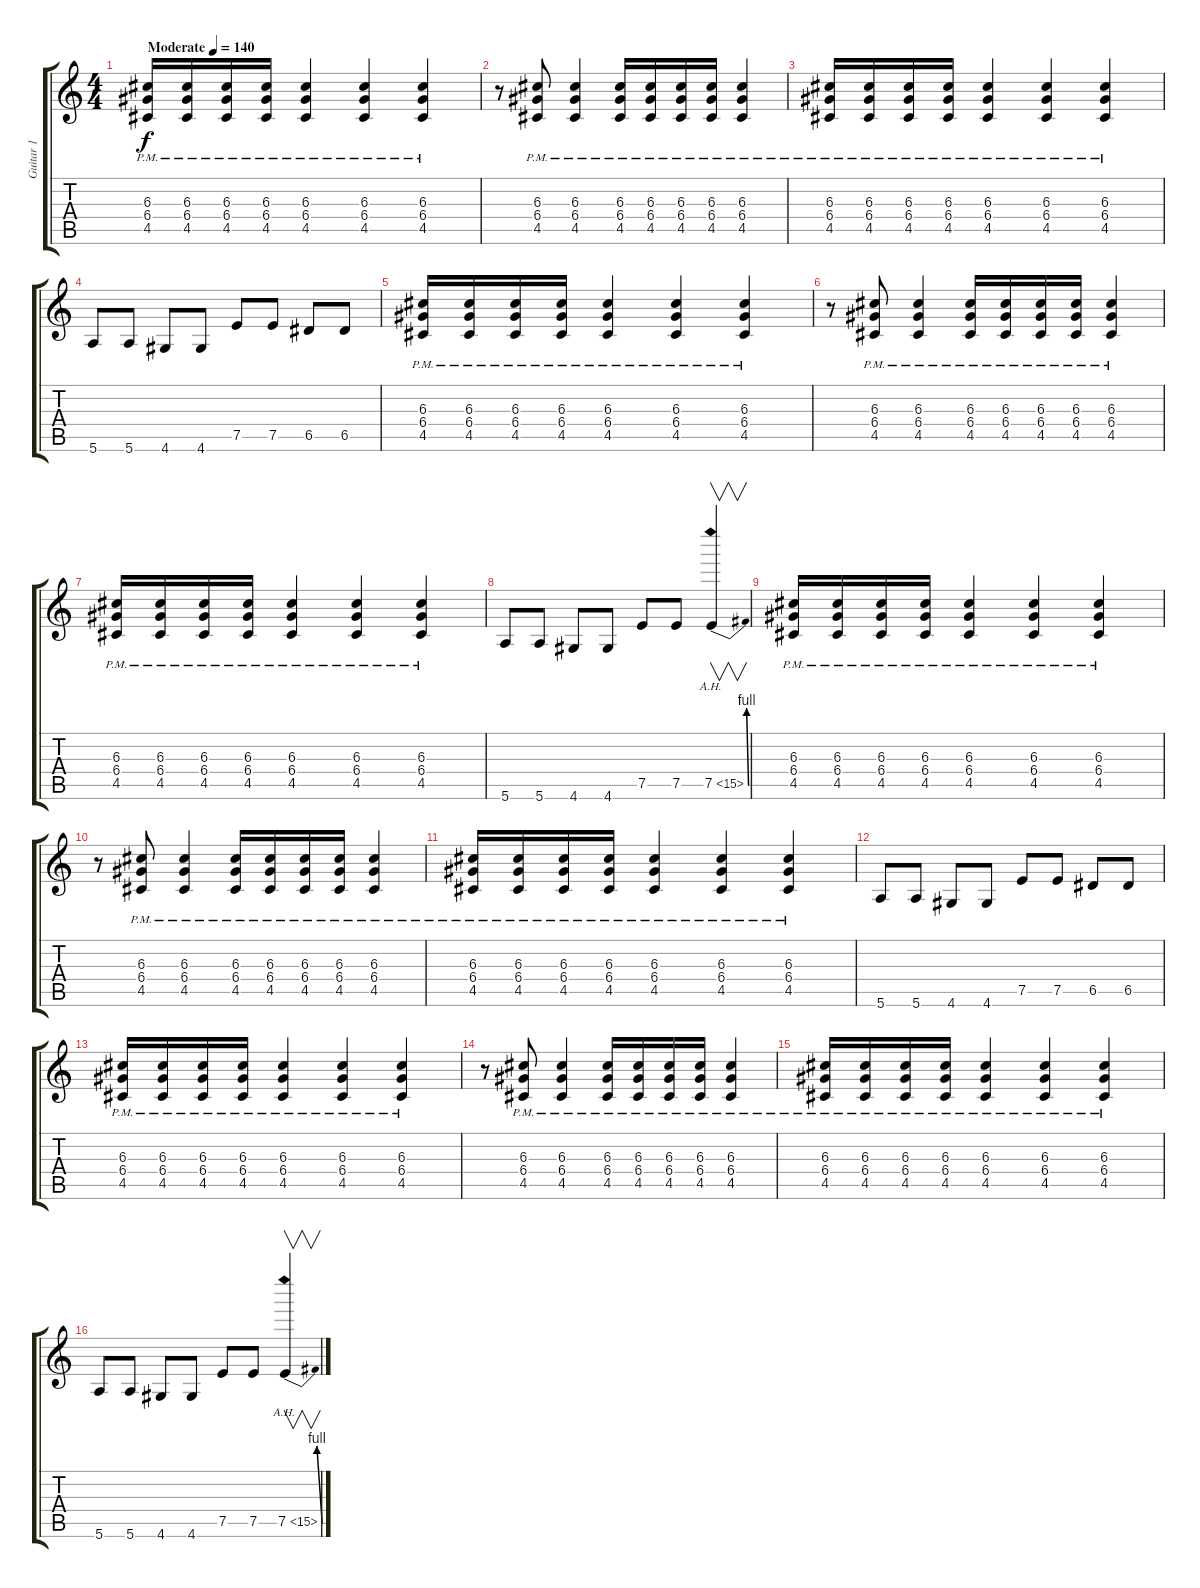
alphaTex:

\track ("Guitar 1" "Guitar 1") {instrument distortionguitar}
\staff {score tabs}
\tuning (E4 B3 G3 D3 A2 E2) {hide}
\ts (4 4)
\tempo (140 "Moderate")
\clef g2
\ks c
(6.3{pm} 6.4{pm} 4.5{pm}).16{dy f instrument distortionguitar} (6.3{pm} 6.4{pm} 4.5{pm}).16 (6.3{pm} 6.4{pm} 4.5{pm}).16 (6.3{pm} 6.4{pm} 4.5{pm}).16 (6.3{pm} 6.4{pm} 4.5{pm}).4 (6.3{pm} 6.4{pm} 4.5{pm}).4 (6.3{pm} 6.4{pm} 4.5{pm}).4 |
r.8 (6.3{pm} 6.4{pm} 4.5{pm}).8 (6.3{pm} 6.4{pm} 4.5{pm}).4 (6.3{pm} 6.4{pm} 4.5{pm}).16 (6.3{pm} 6.4{pm} 4.5{pm}).16 (6.3{pm} 6.4{pm} 4.5{pm}).16 (6.3{pm} 6.4{pm} 4.5{pm}).16 (6.3{pm} 6.4{pm} 4.5{pm}).4 |
(6.3{pm} 6.4{pm} 4.5{pm}).16 (6.3{pm} 6.4{pm} 4.5{pm}).16 (6.3{pm} 6.4{pm} 4.5{pm}).16 (6.3{pm} 6.4{pm} 4.5{pm}).16 (6.3{pm} 6.4{pm} 4.5{pm}).4 (6.3{pm} 6.4{pm} 4.5{pm}).4 (6.3{pm} 6.4{pm} 4.5{pm}).4 |
5.6.8 5.6.8 4.6.8 4.6.8 7.5.8 7.5.8 6.5.8 6.5.8 |
(6.3{pm} 6.4{pm} 4.5{pm}).16 (6.3{pm} 6.4{pm} 4.5{pm}).16 (6.3{pm} 6.4{pm} 4.5{pm}).16 (6.3{pm} 6.4{pm} 4.5{pm}).16 (6.3{pm} 6.4{pm} 4.5{pm}).4 (6.3{pm} 6.4{pm} 4.5{pm}).4 (6.3{pm} 6.4{pm} 4.5{pm}).4 |
r.8 (6.3{pm} 6.4{pm} 4.5{pm}).8 (6.3{pm} 6.4{pm} 4.5{pm}).4 (6.3{pm} 6.4{pm} 4.5{pm}).16 (6.3{pm} 6.4{pm} 4.5{pm}).16 (6.3{pm} 6.4{pm} 4.5{pm}).16 (6.3{pm} 6.4{pm} 4.5{pm}).16 (6.3{pm} 6.4{pm} 4.5{pm}).4 |
(6.3{pm} 6.4{pm} 4.5{pm}).16 (6.3{pm} 6.4{pm} 4.5{pm}).16 (6.3{pm} 6.4{pm} 4.5{pm}).16 (6.3{pm} 6.4{pm} 4.5{pm}).16 (6.3{pm} 6.4{pm} 4.5{pm}).4 (6.3{pm} 6.4{pm} 4.5{pm}).4 (6.3{pm} 6.4{pm} 4.5{pm}).4 |
5.6.8 5.6.8 4.6.8 4.6.8 7.5.8 7.5.8 7.5{be (bend 0 0 60 4) ah 8}.4{v} |
(6.3{pm} 6.4{pm} 4.5{pm}).16 (6.3{pm} 6.4{pm} 4.5{pm}).16 (6.3{pm} 6.4{pm} 4.5{pm}).16 (6.3{pm} 6.4{pm} 4.5{pm}).16 (6.3{pm} 6.4{pm} 4.5{pm}).4 (6.3{pm} 6.4{pm} 4.5{pm}).4 (6.3{pm} 6.4{pm} 4.5{pm}).4 |
r.8 (6.3{pm} 6.4{pm} 4.5{pm}).8 (6.3{pm} 6.4{pm} 4.5{pm}).4 (6.3{pm} 6.4{pm} 4.5{pm}).16 (6.3{pm} 6.4{pm} 4.5{pm}).16 (6.3{pm} 6.4{pm} 4.5{pm}).16 (6.3{pm} 6.4{pm} 4.5{pm}).16 (6.3{pm} 6.4{pm} 4.5{pm}).4 |
(6.3{pm} 6.4{pm} 4.5{pm}).16 (6.3{pm} 6.4{pm} 4.5{pm}).16 (6.3{pm} 6.4{pm} 4.5{pm}).16 (6.3{pm} 6.4{pm} 4.5{pm}).16 (6.3{pm} 6.4{pm} 4.5{pm}).4 (6.3{pm} 6.4{pm} 4.5{pm}).4 (6.3{pm} 6.4{pm} 4.5{pm}).4 |
5.6.8 5.6.8 4.6.8 4.6.8 7.5.8 7.5.8 6.5.8 6.5.8 |
(6.3{pm} 6.4{pm} 4.5{pm}).16 (6.3{pm} 6.4{pm} 4.5{pm}).16 (6.3{pm} 6.4{pm} 4.5{pm}).16 (6.3{pm} 6.4{pm} 4.5{pm}).16 (6.3{pm} 6.4{pm} 4.5{pm}).4 (6.3{pm} 6.4{pm} 4.5{pm}).4 (6.3{pm} 6.4{pm} 4.5{pm}).4 |
r.8 (6.3{pm} 6.4{pm} 4.5{pm}).8 (6.3{pm} 6.4{pm} 4.5{pm}).4 (6.3{pm} 6.4{pm} 4.5{pm}).16 (6.3{pm} 6.4{pm} 4.5{pm}).16 (6.3{pm} 6.4{pm} 4.5{pm}).16 (6.3{pm} 6.4{pm} 4.5{pm}).16 (6.3{pm} 6.4{pm} 4.5{pm}).4 |
(6.3{pm} 6.4{pm} 4.5{pm}).16 (6.3{pm} 6.4{pm} 4.5{pm}).16 (6.3{pm} 6.4{pm} 4.5{pm}).16 (6.3{pm} 6.4{pm} 4.5{pm}).16 (6.3{pm} 6.4{pm} 4.5{pm}).4 (6.3{pm} 6.4{pm} 4.5{pm}).4 (6.3{pm} 6.4{pm} 4.5{pm}).4 |
5.6.8 5.6.8 4.6.8 4.6.8 7.5.8 7.5.8 7.5{be (bend 0 0 60 4) ah 8}.4{v}
